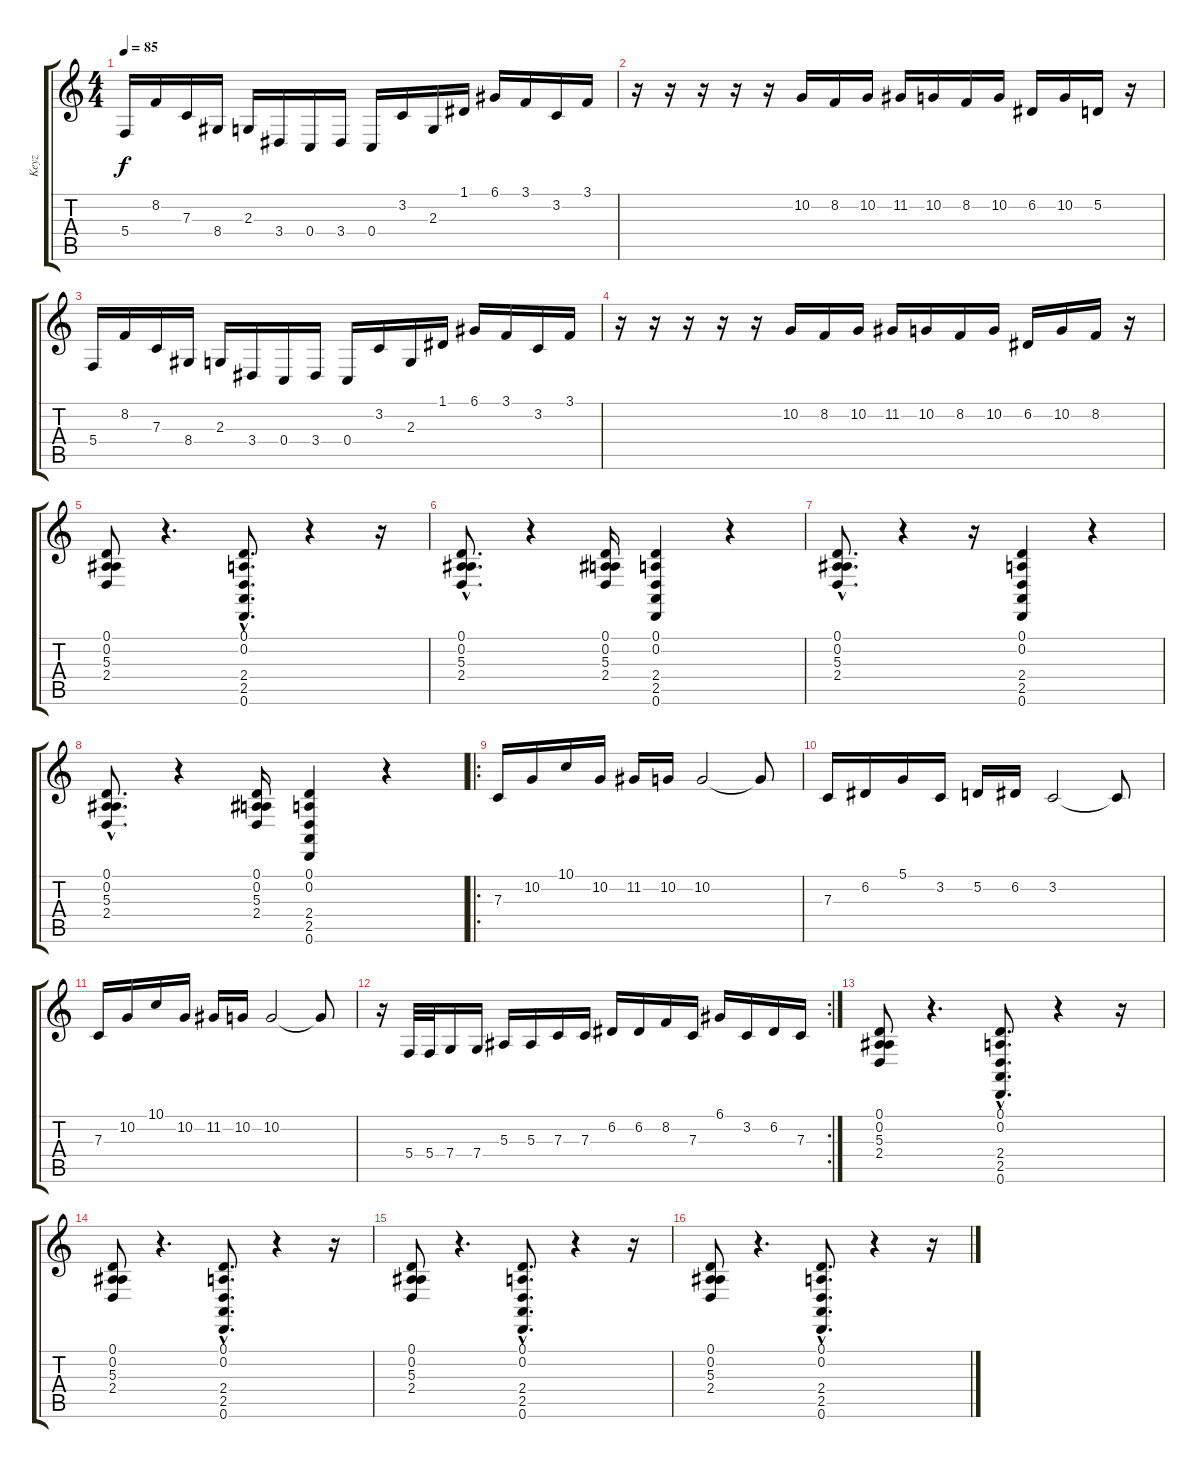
\track ("Keyz" "Keyz") {instrument orchestralharp}
\staff {score tabs}
\tuning (D4 A3 F3 C3 G2 D2) {hide}
\ts (4 4)
\tempo 85
\clef g2
\ks c
5.4.16{dy f instrument orchestralharp} 8.2.16 7.3.16 8.4.16 2.3.16 3.4.16 0.4.16 3.4.16 0.4.16 3.2.16 2.3.16 1.1.16 6.1.16 3.1.16 3.2.16 3.1.16 |
r.16 r.16 r.16 r.16 r.16 10.2.16 8.2.16 10.2.16 11.2.16 10.2.16 8.2.16 10.2.16 6.2.16 10.2.16 5.2.16 r.16 |
5.4.16 8.2.16 7.3.16 8.4.16 2.3.16 3.4.16 0.4.16 3.4.16 0.4.16 3.2.16 2.3.16 1.1.16 6.1.16 3.1.16 3.2.16 3.1.16 |
r.16 r.16 r.16 r.16 r.16 10.2.16 8.2.16 10.2.16 11.2.16 10.2.16 8.2.16 10.2.16 6.2.16 10.2.16 8.2.16 r.16 |
(0.1 0.2 5.3 2.4).8{volume 12 instrument synthstrings1} r.4{d} (0.1{hac} 0.2{hac} 2.4{hac} 2.5{hac} 0.6{hac}).8{d} r.4 r.16 |
(0.1{hac} 0.2{hac} 5.3{hac} 2.4{hac}).8{d} r.4 (0.1 0.2 5.3 2.4).16 (0.1 0.2 2.4 2.5 0.6).4 r.4 |
(0.1{hac} 0.2{hac} 5.3{hac} 2.4{hac}).8{d} r.4 r.16 (0.1 0.2 2.4 2.5 0.6).4 r.4 |
(0.1{hac} 0.2{hac} 5.3{hac} 2.4{hac}).8{d} r.4 (0.1 0.2 5.3 2.4).16 (0.1 0.2 2.4 2.5 0.6).4 r.4 |
\ro
7.3.16{volume 12 instrument orchestralharp} 10.2.16 10.1.16 10.2.16 11.2.16 10.2.16 10.2.2 10.2{t}.8 |
7.3.16 6.2.16 5.1.16 3.2.16 5.2.16 6.2.16 3.2.2 3.2{t}.8 |
7.3.16 10.2.16 10.1.16 10.2.16 11.2.16 10.2.16 10.2.2 10.2{t}.8 |
\rc 2
r.16 5.4.32 5.4.32 7.4.16 7.4.16 5.3.16 5.3.16 7.3.16 7.3.16 6.2.16 6.2.16 8.2.16 7.3.16 6.1.16 3.2.16 6.2.16 7.3.16 |
(0.1 0.2 5.3 2.4).8{volume 14 instrument synthstrings1} r.4{d} (0.1{hac} 0.2{hac} 2.4{hac} 2.5{hac} 0.6{hac}).8{d} r.4 r.16 |
(0.1 0.2 5.3 2.4).8{instrument synthstrings1} r.4{d} (0.1{hac} 0.2{hac} 2.4{hac} 2.5{hac} 0.6{hac}).8{d} r.4 r.16 |
(0.1 0.2 5.3 2.4).8{volume 14 instrument synthstrings1} r.4{d} (0.1{hac} 0.2{hac} 2.4{hac} 2.5{hac} 0.6{hac}).8{d} r.4 r.16 |
(0.1 0.2 5.3 2.4).8{instrument synthstrings1} r.4{d} (0.1{hac} 0.2{hac} 2.4{hac} 2.5{hac} 0.6{hac}).8{d} r.4 r.16
